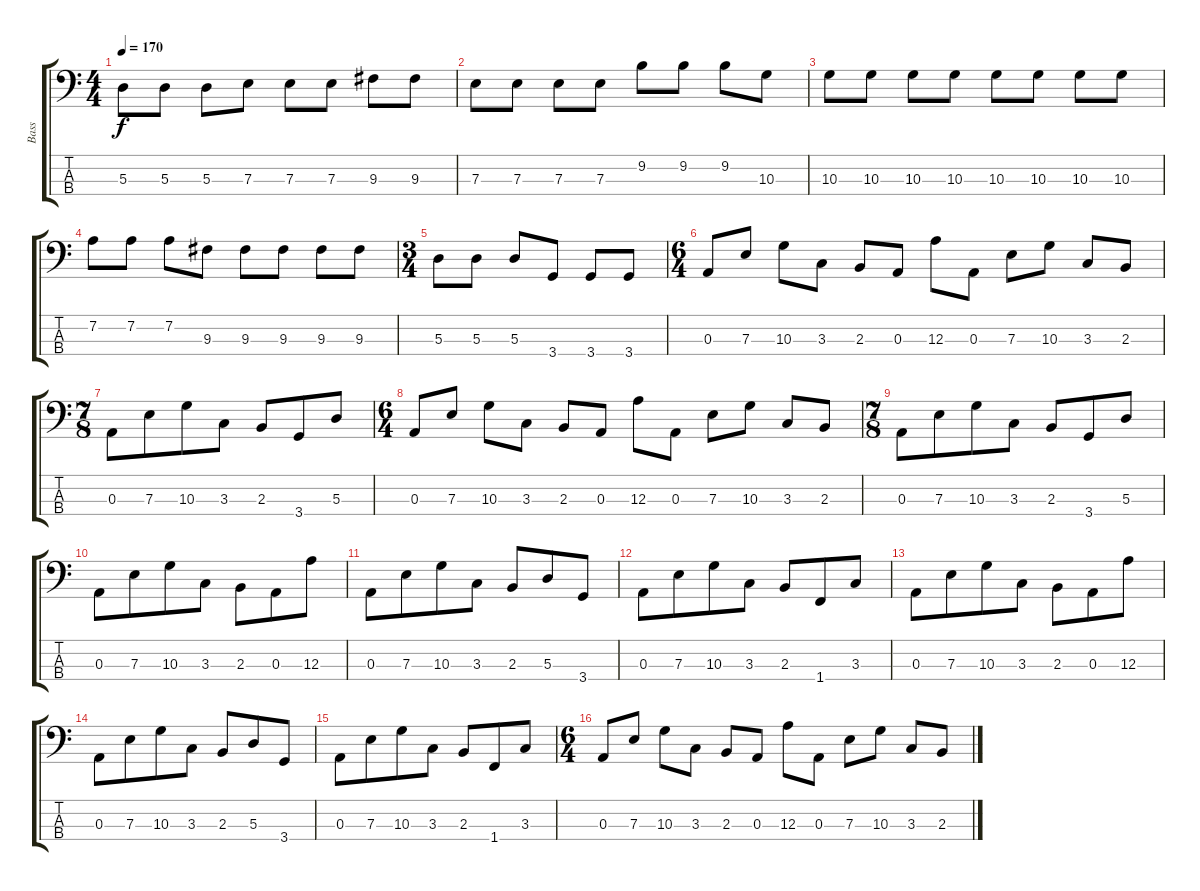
\track ("Bass" "Bass") {instrument electricbassfinger}
\staff {score tabs}
\tuning (G2 D2 A1 E1) {hide}
\ts (4 4)
\tempo 170
\clef f4
\ks c
5.3.8{dy f} 5.3.8 5.3.8 7.3.8 7.3.8 7.3.8 9.3.8 9.3.8 |
7.3.8 7.3.8 7.3.8 7.3.8 9.2.8 9.2.8 9.2.8 10.3.8 |
10.3.8 10.3.8 10.3.8 10.3.8 10.3.8 10.3.8 10.3.8 10.3.8 |
7.2.8 7.2.8 7.2.8 9.3.8 9.3.8 9.3.8 9.3.8 9.3.8 |
\ts (3 4)
5.3.8 5.3.8 5.3.8 3.4.8 3.4.8 3.4.8 |
\ts (6 4)
0.3.8 7.3.8 10.3.8 3.3.8 2.3.8 0.3.8 12.3.8 0.3.8 7.3.8 10.3.8 3.3.8 2.3.8 |
\ts (7 8)
0.3.8 7.3.8 10.3.8 3.3.8 2.3.8 3.4.8 5.3.8 |
\ts (6 4)
0.3.8 7.3.8 10.3.8 3.3.8 2.3.8 0.3.8 12.3.8 0.3.8 7.3.8 10.3.8 3.3.8 2.3.8 |
\ts (7 8)
0.3.8 7.3.8 10.3.8 3.3.8 2.3.8 3.4.8 5.3.8 |
0.3.8 7.3.8 10.3.8 3.3.8 2.3.8 0.3.8 12.3.8 |
0.3.8 7.3.8 10.3.8 3.3.8 2.3.8 5.3.8 3.4.8 |
0.3.8 7.3.8 10.3.8 3.3.8 2.3.8 1.4.8 3.3.8 |
0.3.8 7.3.8 10.3.8 3.3.8 2.3.8 0.3.8 12.3.8 |
0.3.8 7.3.8 10.3.8 3.3.8 2.3.8 5.3.8 3.4.8 |
0.3.8 7.3.8 10.3.8 3.3.8 2.3.8 1.4.8 3.3.8 |
\ts (6 4)
0.3.8 7.3.8 10.3.8 3.3.8 2.3.8 0.3.8 12.3.8 0.3.8 7.3.8 10.3.8 3.3.8 2.3.8
